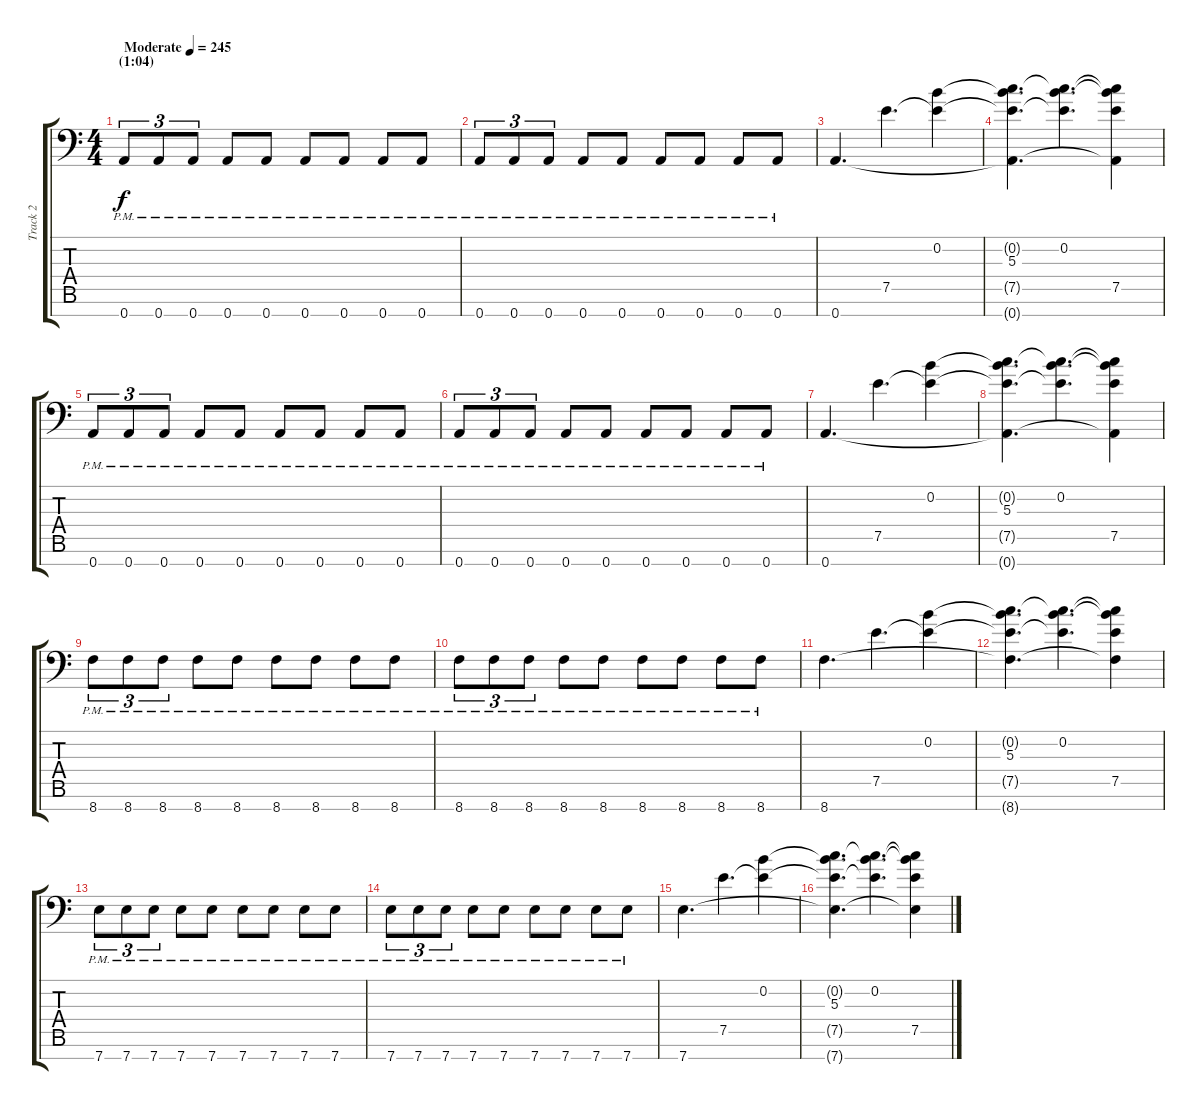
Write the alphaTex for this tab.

\track ("Track 2" "Track 2") {instrument distortionguitar}
\staff {score tabs}
\tuning (E4 B3 G3 D3 A2 E2 A1) {hide}
\ts (4 4)
\section ("" "(1:04)")
\tempo (245 "Moderate")
\clef f4
\ks c
0.7{pm}.8{tu (3 2) dy f instrument distortionguitar} 0.7{pm}.8{tu (3 2)} 0.7{pm}.8{tu (3 2)} 0.7{pm}.8 0.7{pm}.8 0.7{pm}.8 0.7{pm}.8 0.7{pm}.8 0.7{pm}.8 |
0.7{pm}.8{tu (3 2)} 0.7{pm}.8{tu (3 2)} 0.7{pm}.8{tu (3 2)} 0.7{pm}.8 0.7{pm}.8 0.7{pm}.8 0.7{pm}.8 0.7{pm}.8 0.7{pm}.8 |
0.7.4{d} 7.5.4{d} (0.2 7.5{t}).4 |
(0.2{t} 5.3 7.5{t} 0.7{t}).4{d} (0.2 5.3{t} 7.5{t}).4{d} (0.2{t} 5.3{t} 7.5 0.7{t}).4 |
0.7{pm}.8{tu (3 2)} 0.7{pm}.8{tu (3 2)} 0.7{pm}.8{tu (3 2)} 0.7{pm}.8 0.7{pm}.8 0.7{pm}.8 0.7{pm}.8 0.7{pm}.8 0.7{pm}.8 |
0.7{pm}.8{tu (3 2)} 0.7{pm}.8{tu (3 2)} 0.7{pm}.8{tu (3 2)} 0.7{pm}.8 0.7{pm}.8 0.7{pm}.8 0.7{pm}.8 0.7{pm}.8 0.7{pm}.8 |
0.7.4{d} 7.5.4{d} (0.2 7.5{t}).4 |
(0.2{t} 5.3 7.5{t} 0.7{t}).4{d} (0.2 5.3{t} 7.5{t}).4{d} (0.2{t} 5.3{t} 7.5 0.7{t}).4 |
8.7{pm}.8{tu (3 2)} 8.7{pm}.8{tu (3 2)} 8.7{pm}.8{tu (3 2)} 8.7{pm}.8 8.7{pm}.8 8.7{pm}.8 8.7{pm}.8 8.7{pm}.8 8.7{pm}.8 |
8.7{pm}.8{tu (3 2)} 8.7{pm}.8{tu (3 2)} 8.7{pm}.8{tu (3 2)} 8.7{pm}.8 8.7{pm}.8 8.7{pm}.8 8.7{pm}.8 8.7{pm}.8 8.7{pm}.8 |
8.7.4{d} 7.5.4{d} (0.2 7.5{t}).4 |
(0.2{t} 5.3 7.5{t} 8.7{t}).4{d} (0.2 5.3{t} 7.5{t}).4{d} (0.2{t} 5.3{t} 7.5 8.7{t}).4 |
7.7{pm}.8{tu (3 2)} 7.7{pm}.8{tu (3 2)} 7.7{pm}.8{tu (3 2)} 7.7{pm}.8 7.7{pm}.8 7.7{pm}.8 7.7{pm}.8 7.7{pm}.8 7.7{pm}.8 |
7.7{pm}.8{tu (3 2)} 7.7{pm}.8{tu (3 2)} 7.7{pm}.8{tu (3 2)} 7.7{pm}.8 7.7{pm}.8 7.7{pm}.8 7.7{pm}.8 7.7{pm}.8 7.7{pm}.8 |
7.7.4{d} 7.5.4{d} (0.2 7.5{t}).4 |
(0.2{t} 5.3 7.5{t} 7.7{t}).4{d} (0.2 5.3{t} 7.5{t}).4{d} (0.2{t} 5.3{t} 7.5 7.7{t}).4
